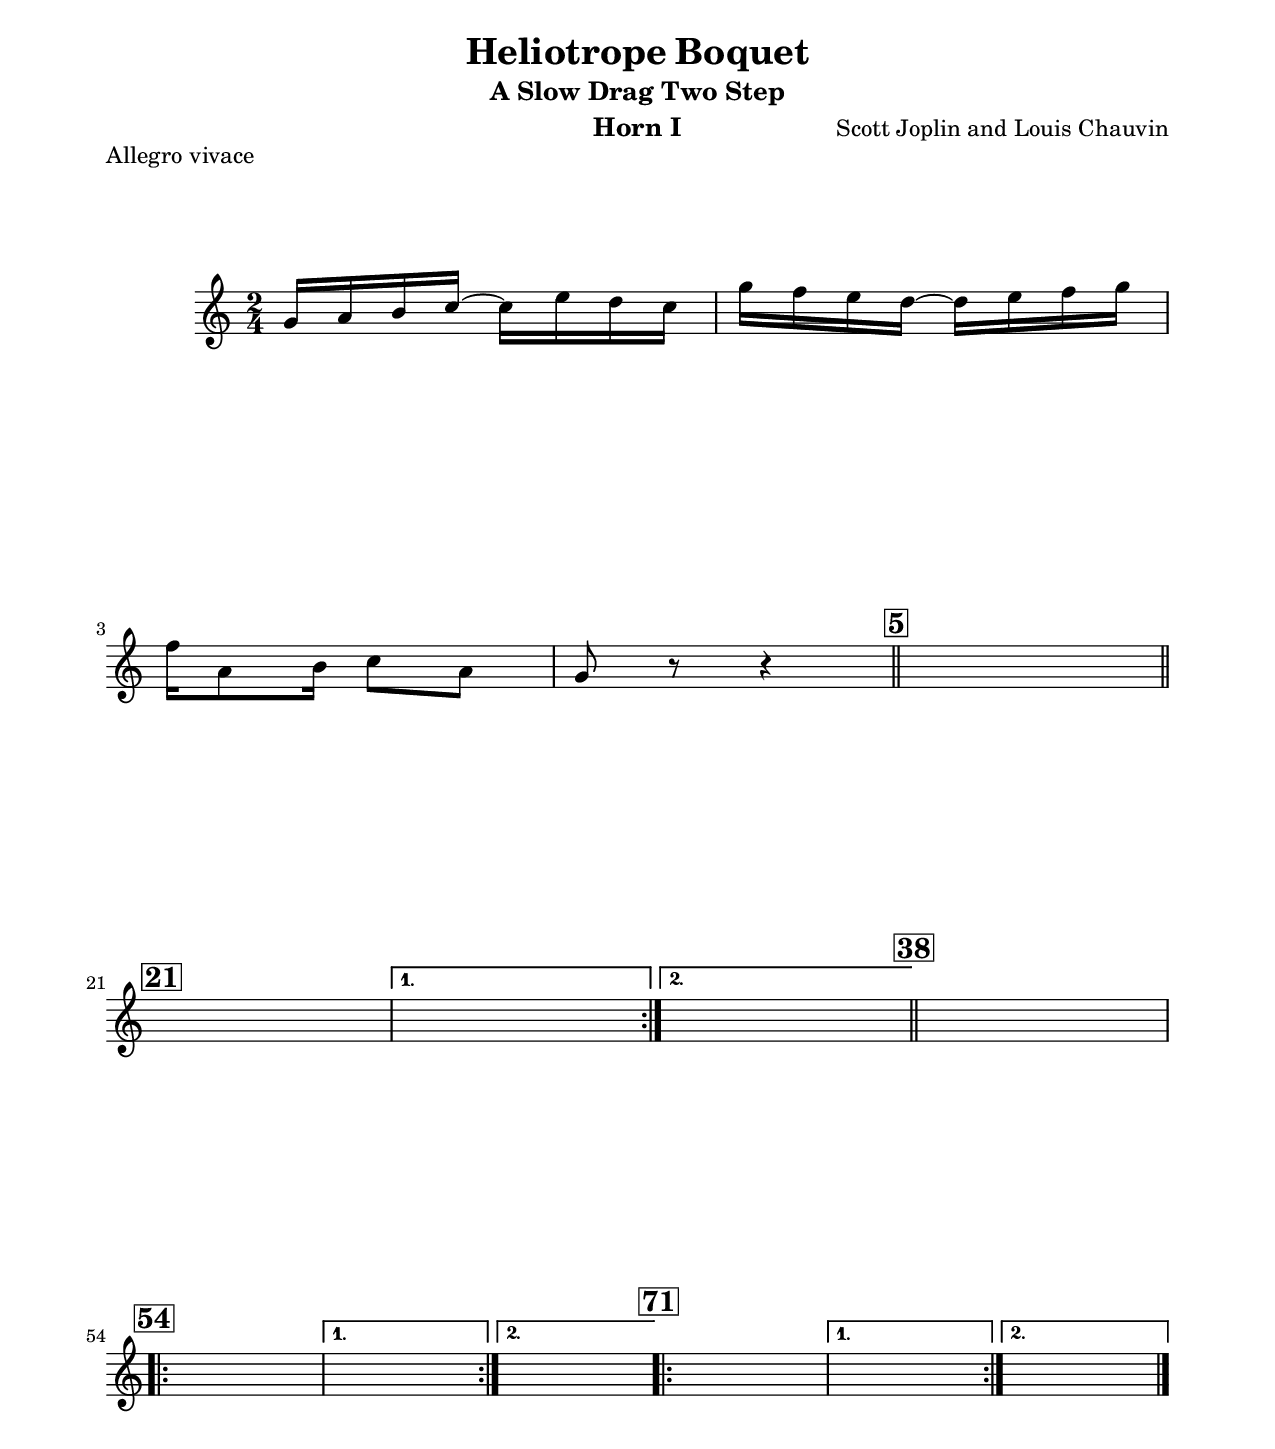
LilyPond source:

\version "2.22.2"

\include "defs.lyi"
\version "2.22.2"

\include "defs.lyi"

hornOneDynamics =
{
  s2*4 |
  % 5
  s2*16 |

  \repeat volta 2
  {
    % 21
    s2*15 |
  }
  \alternative
  {
    {
      s2 |
    }
    {
      s2 |
    }
  }

  % 38
  s2*16 |

  \repeat volta 2
  {
    % 54
    s2*15 |
  }
  \alternative
  {
    {
      s2 |
    }
    {
      s2 |
    }
  }

  \repeat volta 2
  {
    % 71
    s2*15 |
  }
  \alternative
  {
    {
      s2 |
    }
    {
      s2 |
    }
  }
}


hornOneCues =
{
  \time 2/4
  \key g \major

  s2*87 |
}


hornOneNotCues =
{
  \time 2/4
  \key g \major

  s2*87 |
}


hornOneNotes =
{
  d16 e fis g~g b a g |
  d'16 c b a~a b c d |
  c16 e,8 fis16 g8 e |
  d8 r r4 |

  % 5
  s2*16 |

  \repeat volta 2
  {
    % 21
    s2*15 |
  }
  \alternative
  {
    {
      s2 |
    }
    {
      s2 |
    }
  }

  % 38
  s2*16 |

  \repeat volta 2
  {
    % 54
    s2*15 |
  }
  \alternative
  {
    {
      s2 |
    }
    {
      s2 |
    }
  }

  \repeat volta 2
  {
    % 71
    s2*15 |
  }
  \alternative
  {
    {
      s2 |
    }
    {
      s2 |
    }
  }
}

hornOneScore = \transpose c bes \relative c' { << \hornOneNotes \hornOneNotCues \hornOneDynamics >> }
hornFOneScore = \transpose f bes \relative c' { << \hornOneNotes \hornOneNotCues \hornOneDynamics >> }
hornFOnePart  = \transpose f bes \relative c' { << \hornOneNotes \hornOneCues    \hornOneDynamics >> }


instrument = "Horn I"

notes = \hornFOnePart

\include "Part.lyi"
